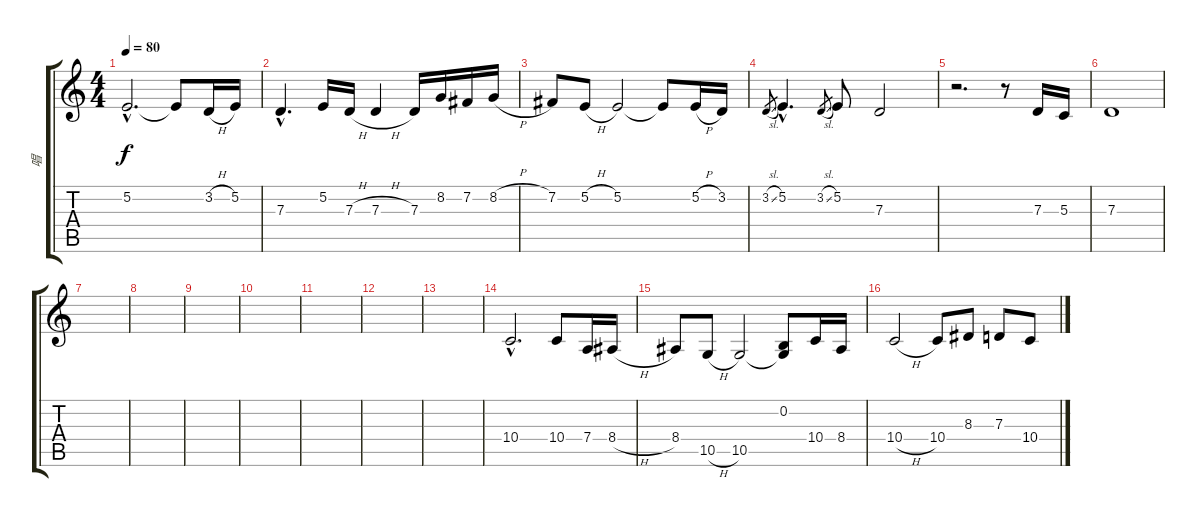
\track ("唱" "唱") {instrument oboe}
\staff {score tabs}
\tuning (E4 B3 G3 D3 A2 E2) {hide}
\ts (4 4)
\tempo 80
\clef g2
\ks c
5.2{hac}.2{d dy f} 5.2{t}.8 3.2{h}.16 5.2.16 |
7.3{hac}.4{d} 5.2.16 7.3{h}.16 7.3{h}.4 7.3.16 8.2.16 7.2.16 8.2{h}.16 |
7.2.8 5.2{h}.8 5.2.2 5.2{t}.8 5.2{h}.16 3.2.16 |
3.2{sl}.8{gr} 5.2{hac}.4{d} 3.2{sl}.8{gr} 5.2.8 7.3.2 |
r.2{d} r.8 7.3.16 5.3.16 |
7.3.1 |
|
|
|
|
|
|
|
10.4{hac}.2{d} 10.4.8 7.4.16 8.4{h}.16 |
8.4.8 10.5{h}.8 10.5.2 (0.2 10.5{t}).8 10.4.16 8.4.16 |
10.4{h}.2 10.4.8 8.3.8 7.3.8 10.4.8
